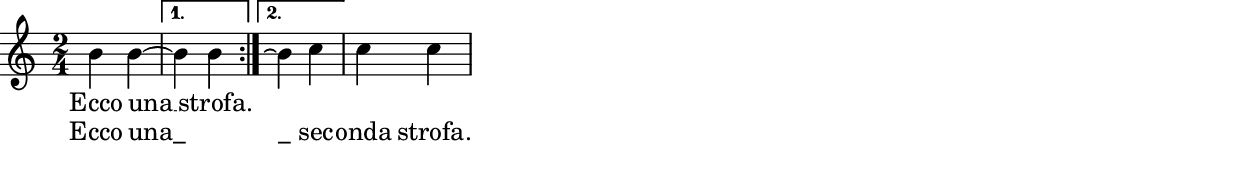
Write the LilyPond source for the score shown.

%% Generated by lilypond-book
%% Options: [exampleindent=10.16\mm,indent=0\mm,line-width=160\mm,paper-height=845.047\pt,paper-width=597.508\pt,papersize='(cons (* 597.508 pt) (* 845.047 pt)),quote]
\include "lilypond-book-preamble.ly"


% ****************************************************************
% Start cut-&-pastable-section
% ****************************************************************

#(ly:set-option 'eps-box-padding 3.000000)



\paper {
  #(set-paper-size '(cons (* 597.508 pt) (* 845.047 pt)))
  indent = 0\mm
  line-width = 160\mm
  % offset the left padding, also add 1mm as lilypond creates cropped
  % images with a little space on the right
  line-width = #(- line-width (* mm  3.000000) (* mm 1))
  line-width = 160\mm - 2.0 * 10.16\mm
  % offset the left padding, also add 1mm as lilypond creates cropped
  % images with a little space on the right
  line-width = #(- line-width (* mm  3.000000) (* mm 1))
}

\layout {
  
}




% ****************************************************************
% ly snippet:
% ****************************************************************
\sourcefileline 1582
\score {
  <<
    \new Staff {
      \time 2/4
      \new Voice = "melody" {
  \relative {
    \repeat volta 2 { b'4 b ~}
    \alternative {
      \volta 1 { b b }
      \volta 2 { b \repeatTie c }
    }
    c4 c
  }
      }
    }
    \new Lyrics {
      \lyricsto "melody" {
  Ecco una __ strofa.
  \repeat unfold 2 { \skip 1 }
      }
    }
    \new Lyrics {
      \lyricsto "melody" {
  Ecco "una_"
  \skip 1
  "_" sec -- onda  strofa.
      }
    }
  >>
}


% ****************************************************************
% end ly snippet
% ****************************************************************
